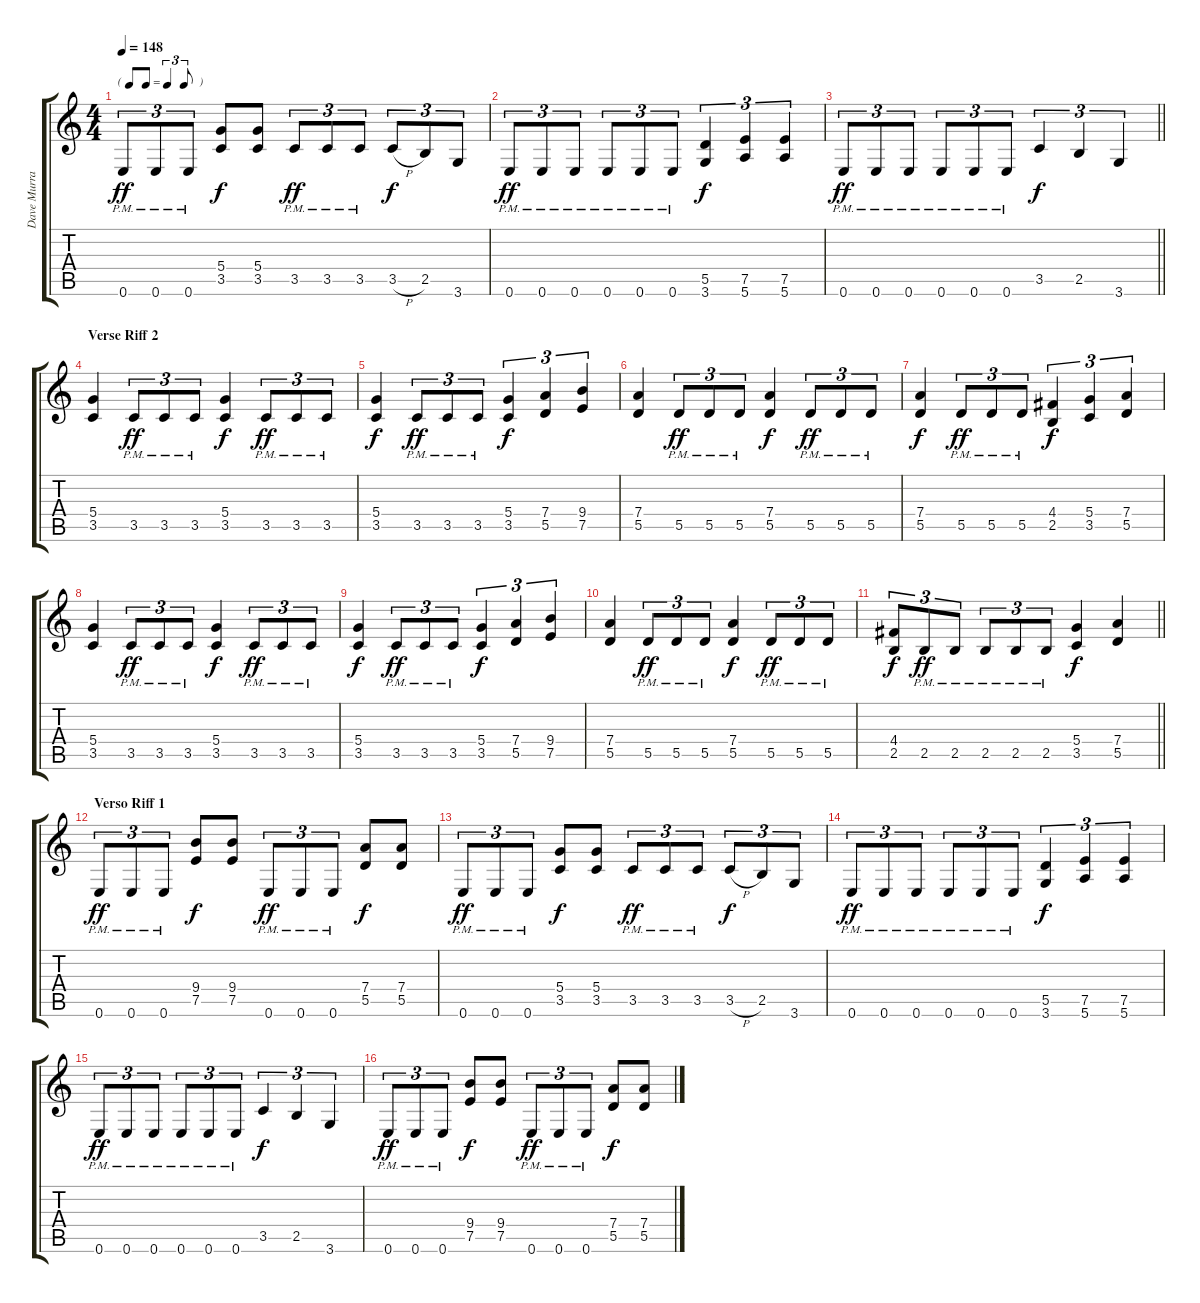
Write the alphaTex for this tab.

\track ("Dave Murray" "Dave Murra") {instrument distortionguitar}
\staff {score tabs}
\tuning (E4 B3 G3 D3 A2 E2) {hide}
\ts (4 4)
\tf triplet8th
\tempo 148
\clef g2
\ks c
0.6{pm}.8{tu (3 2) dy ff} 0.6{pm}.8{tu (3 2)} 0.6{pm}.8{tu (3 2)} (5.4 3.5).8{dy f} (5.4 3.5).8 3.5{pm}.8{tu (3 2) dy ff} 3.5{pm}.8{tu (3 2)} 3.5{pm}.8{tu (3 2)} 3.5{h}.8{tu (3 2) dy f} 2.5.8{tu (3 2)} 3.6.8{tu (3 2)} |
0.6{pm}.8{tu (3 2) dy ff} 0.6{pm}.8{tu (3 2)} 0.6{pm}.8{tu (3 2)} 0.6{pm}.8{tu (3 2)} 0.6{pm}.8{tu (3 2)} 0.6{pm}.8{tu (3 2)} (5.5 3.6).4{tu (3 2) dy f} (7.5 5.6).4{tu (3 2)} (7.5 5.6).4{tu (3 2)} |
\barLineRight lightlight
0.6{pm}.8{tu (3 2) dy ff} 0.6{pm}.8{tu (3 2)} 0.6{pm}.8{tu (3 2)} 0.6{pm}.8{tu (3 2)} 0.6{pm}.8{tu (3 2)} 0.6{pm}.8{tu (3 2)} 3.5.4{tu (3 2) dy f} 2.5.4{tu (3 2)} 3.6.4{tu (3 2)} |
\section ("" "Verse Riff 2")
(5.4 3.5).4 3.5{pm}.8{tu (3 2) dy ff} 3.5{pm}.8{tu (3 2)} 3.5{pm}.8{tu (3 2)} (5.4 3.5).4{dy f} 3.5{pm}.8{tu (3 2) dy ff} 3.5{pm}.8{tu (3 2)} 3.5{pm}.8{tu (3 2)} |
(5.4 3.5).4{dy f} 3.5{pm}.8{tu (3 2) dy ff} 3.5{pm}.8{tu (3 2)} 3.5{pm}.8{tu (3 2)} (5.4 3.5).4{tu (3 2) dy f} (7.4 5.5).4{tu (3 2)} (9.4 7.5).4{tu (3 2)} |
(7.4 5.5).4 5.5{pm}.8{tu (3 2) dy ff} 5.5{pm}.8{tu (3 2)} 5.5{pm}.8{tu (3 2)} (7.4 5.5).4{dy f} 5.5{pm}.8{tu (3 2) dy ff} 5.5{pm}.8{tu (3 2)} 5.5{pm}.8{tu (3 2)} |
(7.4 5.5).4{dy f} 5.5{pm}.8{tu (3 2) dy ff} 5.5{pm}.8{tu (3 2)} 5.5{pm}.8{tu (3 2)} (4.4 2.5).4{tu (3 2) dy f} (5.4 3.5).4{tu (3 2)} (7.4 5.5).4{tu (3 2)} |
(5.4 3.5).4 3.5{pm}.8{tu (3 2) dy ff} 3.5{pm}.8{tu (3 2)} 3.5{pm}.8{tu (3 2)} (5.4 3.5).4{dy f} 3.5{pm}.8{tu (3 2) dy ff} 3.5{pm}.8{tu (3 2)} 3.5{pm}.8{tu (3 2)} |
(5.4 3.5).4{dy f} 3.5{pm}.8{tu (3 2) dy ff} 3.5{pm}.8{tu (3 2)} 3.5{pm}.8{tu (3 2)} (5.4 3.5).4{tu (3 2) dy f} (7.4 5.5).4{tu (3 2)} (9.4 7.5).4{tu (3 2)} |
(7.4 5.5).4 5.5{pm}.8{tu (3 2) dy ff} 5.5{pm}.8{tu (3 2)} 5.5{pm}.8{tu (3 2)} (7.4 5.5).4{dy f} 5.5{pm}.8{tu (3 2) dy ff} 5.5{pm}.8{tu (3 2)} 5.5{pm}.8{tu (3 2)} |
\barLineRight lightlight
(4.4 2.5).8{tu (3 2) dy f} 2.5{pm}.8{tu (3 2) dy ff} 2.5{pm}.8{tu (3 2)} 2.5{pm}.8{tu (3 2)} 2.5{pm}.8{tu (3 2)} 2.5{pm}.8{tu (3 2)} (5.4 3.5).4{dy f} (7.4 5.5).4 |
\section ("" "Verso Riff 1")
0.6{pm}.8{tu (3 2) dy ff} 0.6{pm}.8{tu (3 2)} 0.6{pm}.8{tu (3 2)} (9.4 7.5).8{dy f} (9.4 7.5).8 0.6{pm}.8{tu (3 2) dy ff} 0.6{pm}.8{tu (3 2)} 0.6{pm}.8{tu (3 2)} (7.4 5.5).8{dy f} (7.4 5.5).8 |
0.6{pm}.8{tu (3 2) dy ff} 0.6{pm}.8{tu (3 2)} 0.6{pm}.8{tu (3 2)} (5.4 3.5).8{dy f} (5.4 3.5).8 3.5{pm}.8{tu (3 2) dy ff} 3.5{pm}.8{tu (3 2)} 3.5{pm}.8{tu (3 2)} 3.5{h}.8{tu (3 2) dy f} 2.5.8{tu (3 2)} 3.6.8{tu (3 2)} |
0.6{pm}.8{tu (3 2) dy ff} 0.6{pm}.8{tu (3 2)} 0.6{pm}.8{tu (3 2)} 0.6{pm}.8{tu (3 2)} 0.6{pm}.8{tu (3 2)} 0.6{pm}.8{tu (3 2)} (5.5 3.6).4{tu (3 2) dy f} (7.5 5.6).4{tu (3 2)} (7.5 5.6).4{tu (3 2)} |
0.6{pm}.8{tu (3 2) dy ff} 0.6{pm}.8{tu (3 2)} 0.6{pm}.8{tu (3 2)} 0.6{pm}.8{tu (3 2)} 0.6{pm}.8{tu (3 2)} 0.6{pm}.8{tu (3 2)} 3.5.4{tu (3 2) dy f} 2.5.4{tu (3 2)} 3.6.4{tu (3 2)} |
0.6{pm}.8{tu (3 2) dy ff} 0.6{pm}.8{tu (3 2)} 0.6{pm}.8{tu (3 2)} (9.4 7.5).8{dy f} (9.4 7.5).8 0.6{pm}.8{tu (3 2) dy ff} 0.6{pm}.8{tu (3 2)} 0.6{pm}.8{tu (3 2)} (7.4 5.5).8{dy f} (7.4 5.5).8
